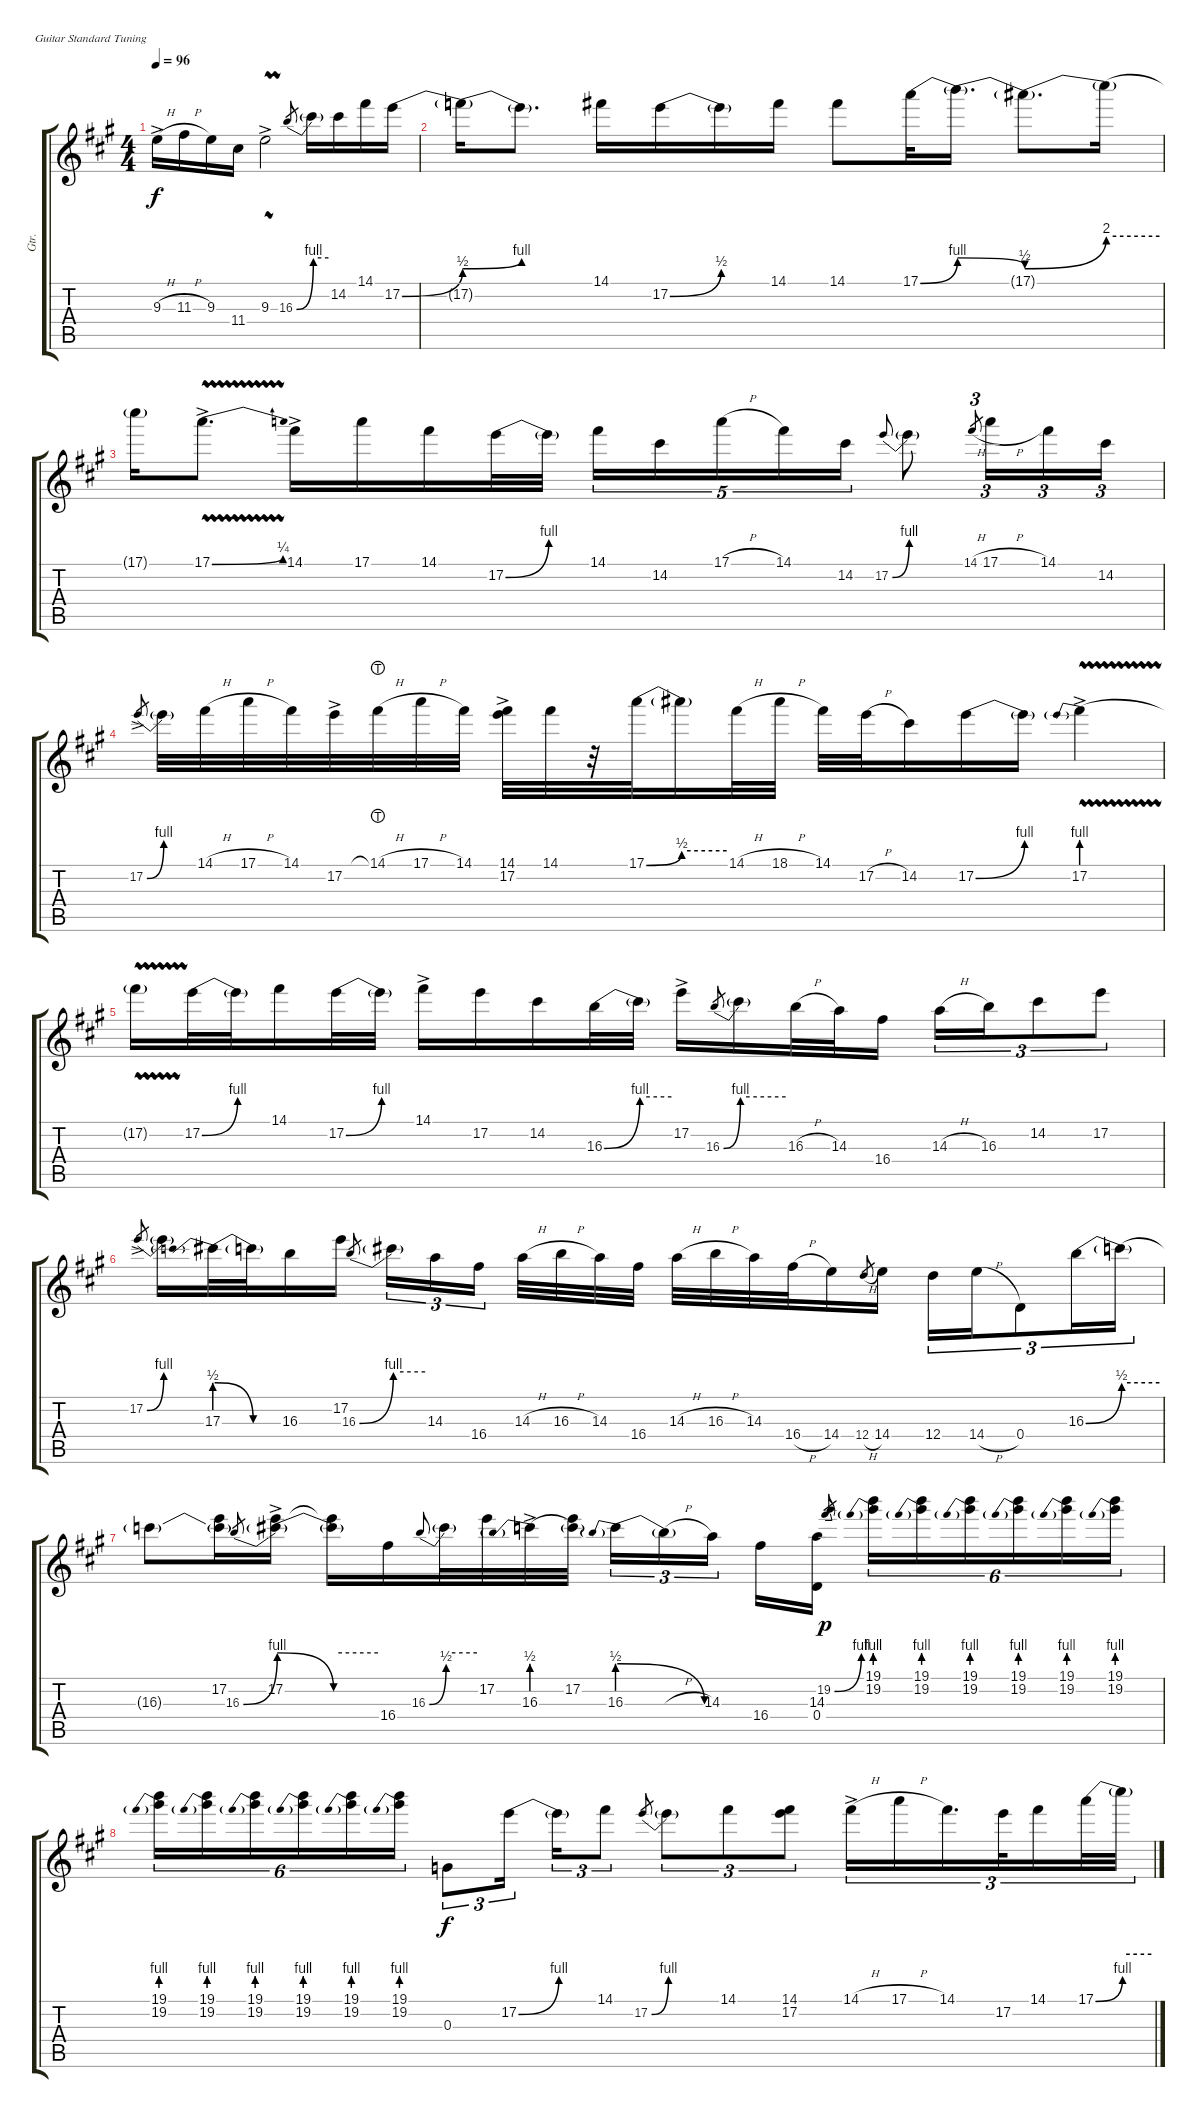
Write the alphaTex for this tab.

\defaultSystemsLayout 4
\bracketExtendMode groupsimilarinstruments
\otherSystemsTrackNameOrientation horizontal
\track ("Guitar" "Gtr.") {instrument electricguitarclean}
\staff {score tabs}
\tuning (E4 B3 G3 D3 A2 E2)
\ts (4 4)
\tempo 96
\clef g2
\ks a
9.3{h ac acc forcenatural}.16{dy f beam Down} 11.3{h acc #}.16{beam Down} 9.3{acc forcenatural}.16{beam Down} 11.4{acc #}.16{beam Down} 9.3{vw ac acc forcenatural}.2{beam Down} 16.3{be (bend 18.599999999999998 0 59.4 4) acc forcenatural}.8{gr beam Up} 16.3{be (hold 0 4 60 4) t}.16{beam Down} 14.2{acc #}.16{beam Down} 14.1{acc #}.16{beam Down} 17.2{be (bend 19.8 0 59.4 2) acc forcenatural}.16{beam Down} |
17.2{be (bend 0 2 59.4 4) t}.16{beam Down} 17.2{be (hold 0 0 60 0) t acc forcenatural}.8{d beam Down} 14.1{acc #}.16{beam Down} 17.2{be (bend 18 0 59.4 2) acc forcenatural}.16{beam Down} 17.2{be (hold 0 0 60 0) t acc forcenatural}.16{beam Down} 14.1{acc #}.16{beam Down} 14.1{acc #}.8{beam Down} 17.1{be (bend 15.6 0 59.4 4) acc forcenatural}.32{beam Down} 17.1{be (release 0 4 59.4 2) t}.16{d beam Down} 17.1{be (bend 0 2 59.4 8) t}.8{d beam Down} 17.1{be (hold 0 8 60 8) t}.16{beam Down} |
\scale
0.486467 17.1{t}.16{beam Down} 17.1{be (bend 0 0 16.2 1) vw ac acc forcenatural}.8{d beam Down} 14.1{ac acc #}.16{beam Down} 17.1{acc forcenatural}.16{beam Down} 14.1{acc #}.16{beam Down} 17.2{be (bend 13.2 0 59.4 4) acc forcenatural}.32{beam Down} 17.2{be (hold 0 0 60 0) t acc forcenatural}.32{beam Down} 14.1{acc #}.16{tu (5 4) beam Down} 14.2{acc #}.16{tu (5 4) beam Down} 17.1{h acc forcenatural}.16{tu (5 4) beam Down} 14.1{acc #}.16{tu (5 4) beam Down} 14.2{acc #}.16{tu (5 4) beam Down} 17.2{be (bend 19.2 0 60 4) acc forcenatural}.8{gr onbeat beam Up} 17.2{be (hold 0 0 60 0) t acc forcenatural}.8{beam Down} 14.1{h acc #}.8{tu (3 2) gr beam Up beam merge} 17.1{h acc forcenatural}.16{tu (3 2) beam Down beam merge} 14.1{acc #}.16{tu (3 2) beam Down} 14.2{acc #}.16{tu (3 2) beam Down} |
\scale
0.513754 17.2{be (bend 15 0 59.4 4) ac acc forcenatural}.8{gr beam Up} 17.2{be (hold 0 0 60 0) t acc forcenatural}.32{beam Down} 14.1{h acc #}.32{beam Down} 17.1{h acc forcenatural}.32{beam Down} 14.1{acc #}.32{beam Down} 17.2{ac acc forcenatural}.32{beam Down} 14.1{h lht acc #}.32{beam Down} 17.1{h acc forcenatural}.32{beam Down} 14.1{acc #}.32{beam Down} (14.1{acc #} 17.2{ac acc forcenatural}).32{beam Down} 14.1{acc #}.32{beam Down} r.32{beam Down} 17.1{be (bend 22.8 0 59.4 2) acc forcenatural}.32{beam Down} 17.1{be (hold 0 2 60 2) t}.16{beam Down} 14.1{h acc #}.32{beam Down} 18.1{h acc #}.32{beam Down} 14.1{acc #}.32{beam Down} 17.2{h acc forcenatural}.32{beam Down} 14.2{acc #}.16{beam Down} 17.2{be (bend 14.399999999999999 0 59.4 4) acc forcenatural}.16{beam Down} 17.2{be (hold 0 0 60 0) t acc forcenatural}.16{beam Down} 17.2{be (prebend 0 4 60 4) vw ac}.4{beam Down} |
17.2{vw t}.16{beam Down} 17.2{be (bend 20.4 0 60 4) acc forcenatural}.32{beam Down} 17.2{be (hold 0 0 60 0) t acc forcenatural}.32{beam Down} 14.1{acc #}.16{beam Down} 17.2{be (bend 20.4 0 60 4) acc forcenatural}.32{beam Down} 17.2{be (hold 0 0 60 0) t acc forcenatural}.32{beam Down} 14.1{ac acc #}.16{beam Down} 17.2{acc forcenatural}.16{beam Down} 14.2{acc #}.16{beam Down} 16.3{be (bend 21 0 59.4 4) acc forcenatural}.32{beam Down} 16.3{be (hold 0 4 60 4) t}.32{beam Down} 17.2{ac acc forcenatural}.16{beam Down} 16.3{be (bend 21 0 59.4 4) acc forcenatural}.8{gr beam Up} 16.3{be (hold 0 4 60 4) t}.16{beam Down} 16.3{h acc forcenatural}.32{beam Down} 14.3{acc forcenatural}.32{beam Down} 16.4{acc #}.16{beam Down} 14.3{h acc forcenatural}.16{tu (3 2) beam Down} 16.3{acc forcenatural}.16{tu (3 2) beam Down} 14.2{acc #}.8{tu (3 2) beam Down} 17.2{acc forcenatural}.8{tu (3 2) beam Down} |
17.2{be (bend 15 0 59.4 4) ac acc forcenatural}.8{gr beam Up} 17.2{be (hold 0 0 60 0) t acc forcenatural}.16{beam Down} 17.3{be (prebendrelease 0 2 59.4 0)}.32{beam Down} 17.3{be (hold 0 0 60 0) t acc forcenatural}.32{beam Down} 16.3{acc forcenatural}.16{beam Down} 17.2{acc forcenatural}.16{beam Down} 16.3{be (bend 21 0 59.4 4) acc forcenatural}.8{gr beam Up} 16.3{be (hold 0 4 60 4) t}.16{tu (3 2) beam Down} 14.3{acc forcenatural}.16{tu (3 2) beam Down} 16.4{acc #}.16{tu (3 2) beam Down beam splitsecondary} 14.3{h acc forcenatural}.32{beam Down} 16.3{h acc forcenatural}.32{beam Down} 14.3{acc forcenatural}.32{beam Down} 16.4{acc #}.32{beam Down} 14.3{h acc forcenatural}.32{beam Down} 16.3{h acc forcenatural}.32{beam Down} 14.3{acc forcenatural}.32{beam Down} 16.4{h acc #}.32{beam Down} 14.4{acc forcenatural}.16{beam Down} 12.4{h acc forcenatural}.8{gr beam Up} 14.4{acc forcenatural}.16{beam Down} 12.4{acc forcenatural}.16{tu (3 2) beam Down} 14.4{h acc forcenatural}.16{tu (3 2) beam Down} 0.4{acc forcenatural}.8{tu (3 2) beam Down} 16.3{be (bend 22.8 0 59.4 2) acc forcenatural}.16{tu (3 2) beam Down} 16.3{be (hold 0 2 60 2) t}.16{tu (3 2) beam Down} |
16.3{t}.8{beam Down} (17.2{acc forcenatural} 16.3{t}).16{beam Down} 16.3{be (bend 20.4 0 59.4 4) acc forcenatural}.8{gr beam Up} (16.3{be (release 0 4 59.4 0) t} 17.2{ac acc forcenatural}).16{beam Down} (16.3{be (hold 0 4 60 4) t} 17.2{t acc forcenatural}).16{beam Down} 16.4{acc #}.16{beam Down} 16.3{be (bend 22.8 0 60 2) acc forcenatural}.8{gr onbeat beam Up} 16.3{be (hold 0 4 60 4) t}.32{beam Down} 17.2{acc forcenatural}.32{beam Down} 16.3{be (prebend 0 2 60 2) ac}.32{beam Down} (17.2{acc forcenatural} 16.3{t}).32{beam Down} 16.3{be (prebendrelease 0 2 59.4 0)}.16{tu (3 2) beam Down} 16.3{h t acc forcenatural}.16{tu (3 2) beam Down} 14.3{acc forcenatural}.16{tu (3 2) beam Down beam splitsecondary} 16.4{acc #}.16{beam Down} (14.3{acc forcenatural} 0.4{acc forcenatural}).16{beam Down} 19.2{be (bend 19.2 0 60 4) acc #}.8{gr dy p beam Up} (19.1{acc forcenatural} 19.2{be (prebend 0 4 60 4)}).16{tu (6 4) beam Down} (19.1{acc forcenatural} 19.2{be (prebend 0 4 60 4)}).16{tu (6 4) beam Down} (19.1{acc forcenatural} 19.2{be (prebend 0 4 60 4)}).16{tu (6 4) beam Down} (19.1{acc forcenatural} 19.2{be (prebend 0 4 60 4)}).16{tu (6 4) beam Down} (19.1{acc forcenatural} 19.2{be (prebend 0 4 60 4)}).16{tu (6 4) beam Down} (19.1{acc forcenatural} 19.2{be (prebend 0 4 60 4)}).16{tu (6 4) beam Down} |
(19.1{acc forcenatural} 19.2{be (prebend 0 4 60 4)}).16{tu (6 4) beam Down} (19.1{acc forcenatural} 19.2{be (prebend 0 4 60 4)}).16{tu (6 4) beam Down} (19.1{acc forcenatural} 19.2{be (prebend 0 4 60 4)}).16{tu (6 4) beam Down} (19.1{acc forcenatural} 19.2{be (prebend 0 4 60 4)}).16{tu (6 4) beam Down} (19.1{acc forcenatural} 19.2{be (prebend 0 4 60 4)}).16{tu (6 4) beam Down} (19.1{acc forcenatural} 19.2{be (prebend 0 4 60 4)}).16{tu (6 4) beam Down} 0.3{acc forcenatural}.8{tu (3 2) dy f beam Down} 17.2{be (bend 23.4 0 59.4 4) acc forcenatural}.16{tu (3 2) beam Down} 17.2{be (hold 0 0 60 0) t acc forcenatural}.16{tu (3 2) beam Down} 14.1{acc #}.8{tu (3 2) beam Down} 17.2{be (bend 17.4 0 60 4) acc forcenatural}.8{tu (3 2) gr beam Up} 17.2{be (hold 0 0 60 0) t acc forcenatural}.8{tu (3 2) beam Down} 14.1{acc #}.8{tu (3 2) beam Down} (14.1{acc #} 17.2{acc forcenatural}).8{tu (3 2) beam Down} 14.1{h ac acc #}.16{tu (3 2) beam Down} 17.1{h acc forcenatural}.16{tu (3 2) beam Down} 14.1{acc #}.16{d tu (3 2) beam Down} 17.2{acc forcenatural}.32{tu (3 2) beam Down} 14.1{acc #}.16{tu (3 2) beam Down} 17.1{be (bend 14.399999999999999 0 59.4 4) acc forcenatural}.32{tu (3 2) beam Down} 17.1{be (hold 0 8 60 8) t}.32{tu (3 2) beam Down}
